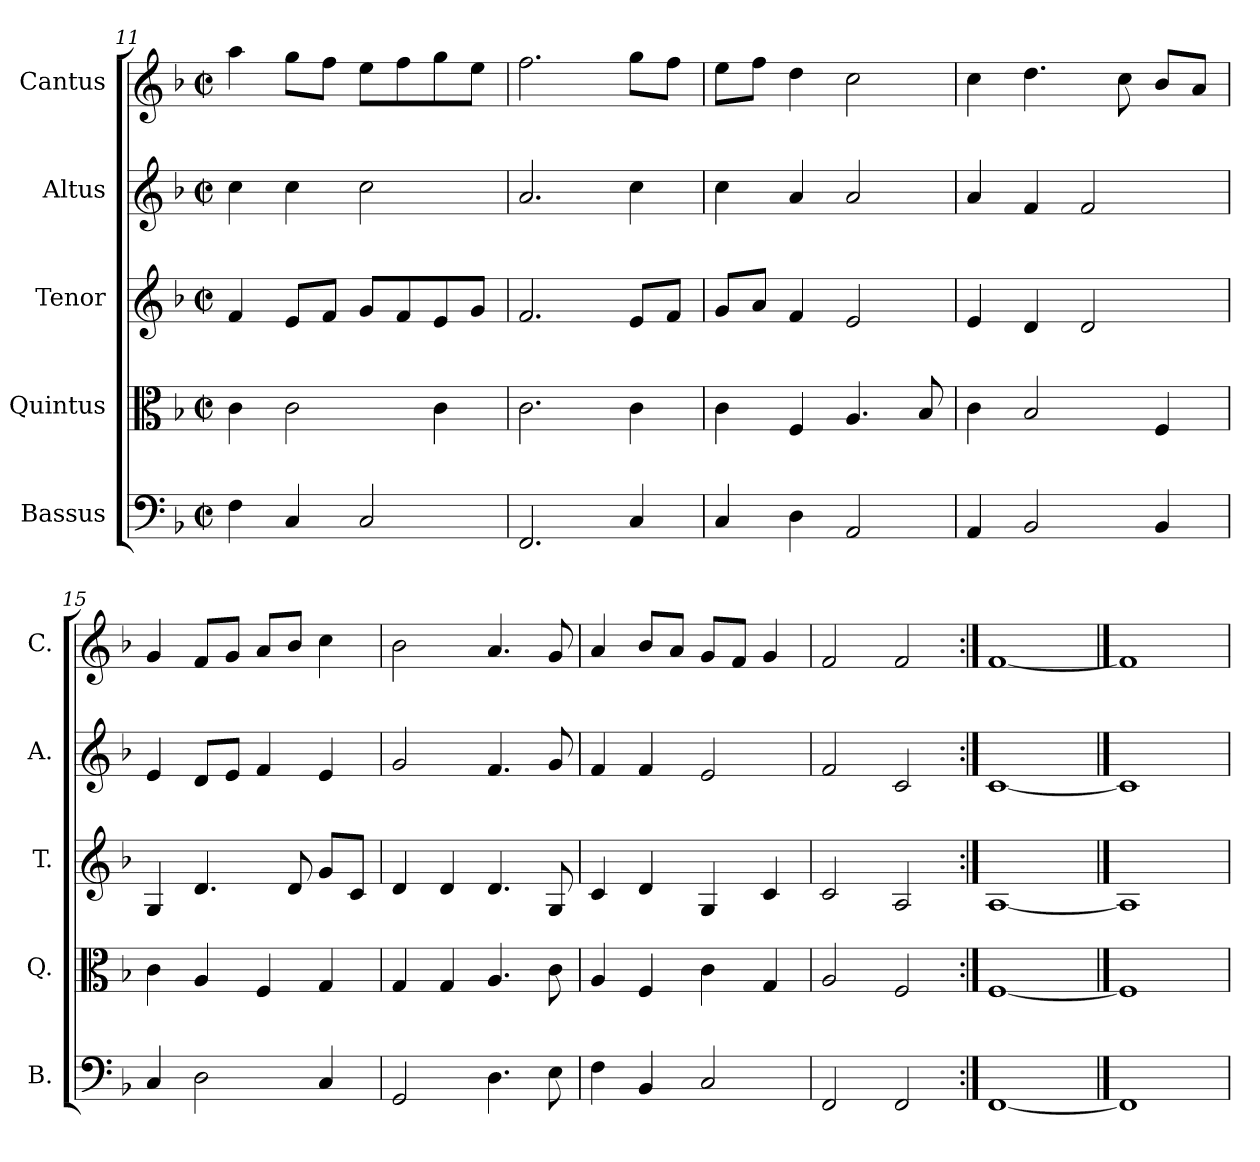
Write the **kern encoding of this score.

**kern	**kern	**kern	**kern	**kern
*part5	*part4	*part3	*part2	*part1
*staff5	*staff4	*staff3	*staff2	*staff1
*I"Bassus	*I"Quintus	*I"Tenor	*I"Altus	*I"Cantus
*I'B.	*I'Q.	*I'T.	*I'A.	*I'C.
*clefF4	*clefC3	*clefG2	*clefG2	*clefG2
*k[b-]	*k[b-]	*k[b-]	*k[b-]	*k[b-]
*F:	*F:	*F:	*F:	*F:
*M2/2	*M2/2	*M2/2	*M2/2	*M2/2
*met(c|)	*met(c|)	*met(c|)	*met(c|)	*met(c|)
=11	=11	=11	=11	=11
4F\	4c\	4f/	4cc\	4aa\
4C/	2c\	8e/L	4cc\	8gg\L
.	.	8f/J	.	8ff\J
2C/	.	8g/L	2cc\	8ee\L
.	.	8f/	.	8ff\
.	4c\	8e/	.	8gg\
.	.	8g/J	.	8ee\J
=12	=12	=12	=12	=12
2.FF/	2.c\	2.f/	2.a/	2.ff\
4C/	4c\	8e/L	4cc\	8gg\L
.	.	8f/J	.	8ff\J
=13	=13	=13	=13	=13
4C/	4c\	8g/L	4cc\	8ee\L
.	.	8a/J	.	8ff\J
4D\	4F/	4f/	4a/	4dd\
2AA/	4.A/	2e/	2a/	2cc\
.	8B-/	.	.	.
=14	=14	=14	=14	=14
4AA/	4c\	4e/	4a/	4cc\
2BB-/	2B-/	4d/	4f/	4.dd\
.	.	2d/	2f/	.
.	.	.	.	8cc\
4BB-/	4F/	.	.	8b-/L
.	.	.	.	8a/J
=15	=15	=15	=15	=15
4C/	4c\	4G/	4e/	4g/
2D\	4A/	4.d/	8d/L	8f/L
.	.	.	8e/J	8g/J
.	4F/	.	4f/	8a/L
.	.	8d/	.	8b-/J
4C/	4G/	8g/L	4e/	4cc\
.	.	8c/J	.	.
=16	=16	=16	=16	=16
2GG/	4G/	4d/	2g/	2b-\
.	4G/	4d/	.	.
4.D\	4.A/	4.d/	4.f/	4.a/
8E\	8c\	8G/	8g/	8g/
=17	=17	=17	=17	=17
4F\	4A/	4c/	4f/	4a/
4BB-/	4F/	4d/	4f/	8b-/L
.	.	.	.	8a/J
2C/	4c\	4G/	2e/	8g/L
.	.	.	.	8f/J
.	4G/	4c/	.	4g/
=18	=18	=18	=18	=18
2FF/	2A/	2c/	2f/	2f/
2FF/	2F/	2A/	2c/	2f/
=19:|!	=19:|!	=19:|!	=19:|!	=19:|!
[1FF	[1F	[1A	[1c	[1f
==20	==20	==20	==20	==20
1FF]	1F]	1A]	1c]	1f]
=	=	=	=	=
*-	*-	*-	*-	*-
